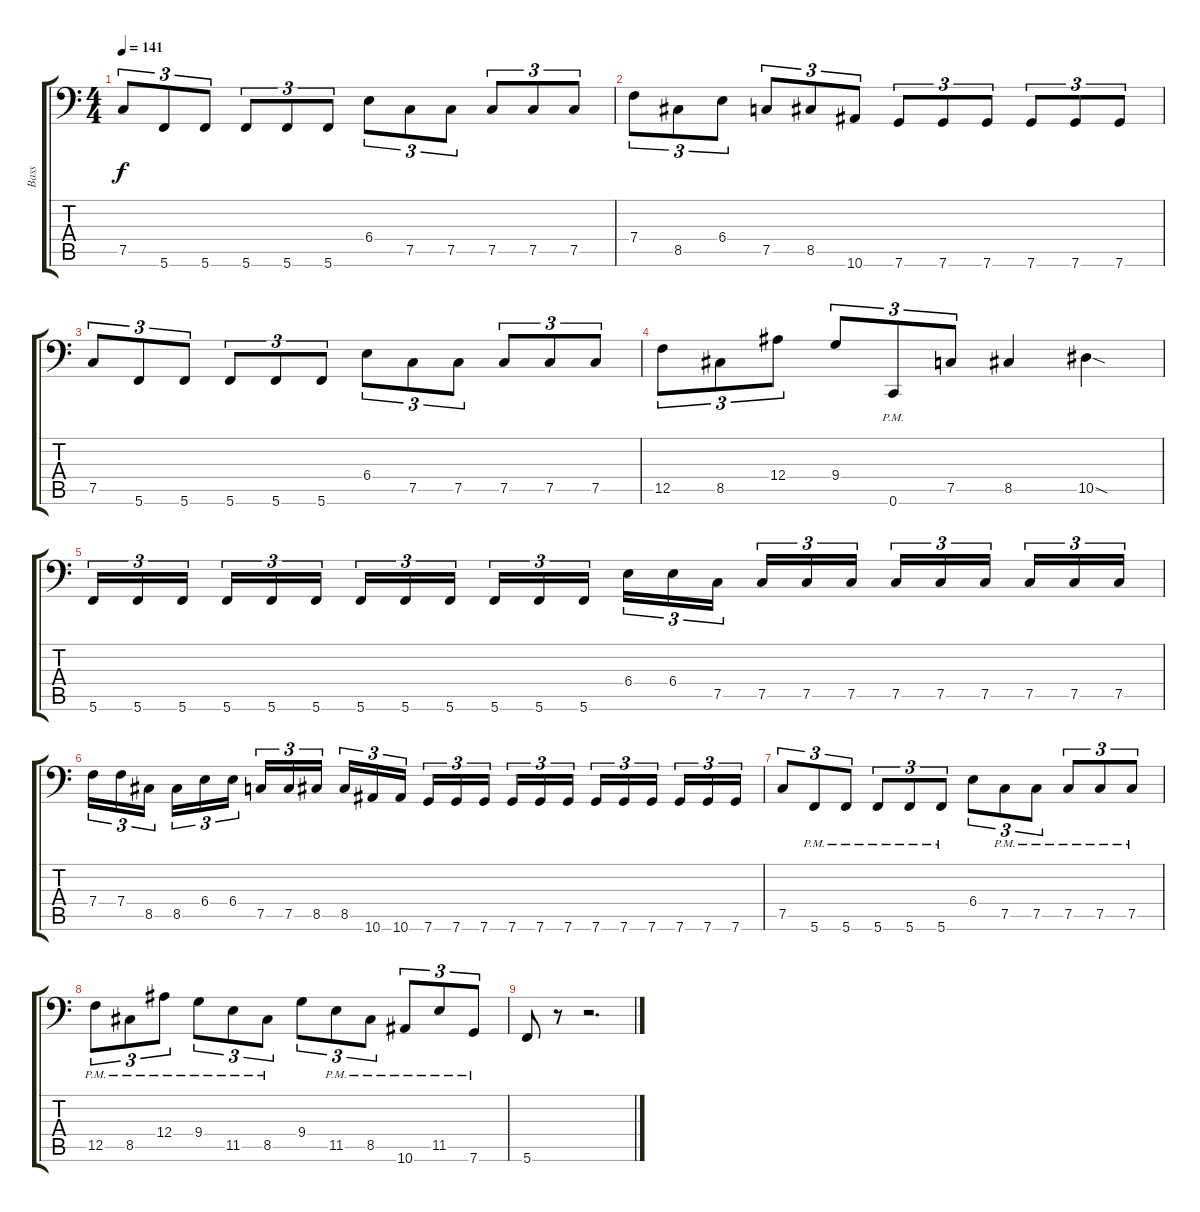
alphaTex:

\track ("Bass" "Bass") {instrument electricbassfinger}
\staff {score tabs}
\tuning (C3 G2 Eb2 Bb1 F1 C1) {hide}
\ts (4 4)
\tempo 141
\clef f4
\ks c
7.5.8{tu (3 2) dy f} 5.6.8{tu (3 2)} 5.6.8{tu (3 2)} 5.6.8{tu (3 2)} 5.6.8{tu (3 2)} 5.6.8{tu (3 2)} 6.4.8{tu (3 2)} 7.5.8{tu (3 2)} 7.5.8{tu (3 2)} 7.5.8{tu (3 2)} 7.5.8{tu (3 2)} 7.5.8{tu (3 2)} |
7.4.8{tu (3 2)} 8.5.8{tu (3 2)} 6.4.8{tu (3 2)} 7.5.8{tu (3 2)} 8.5.8{tu (3 2)} 10.6.8{tu (3 2)} 7.6.8{tu (3 2)} 7.6.8{tu (3 2)} 7.6.8{tu (3 2)} 7.6.8{tu (3 2)} 7.6.8{tu (3 2)} 7.6.8{tu (3 2)} |
7.5.8{tu (3 2)} 5.6.8{tu (3 2)} 5.6.8{tu (3 2)} 5.6.8{tu (3 2)} 5.6.8{tu (3 2)} 5.6.8{tu (3 2)} 6.4.8{tu (3 2)} 7.5.8{tu (3 2)} 7.5.8{tu (3 2)} 7.5.8{tu (3 2)} 7.5.8{tu (3 2)} 7.5.8{tu (3 2)} |
12.5.8{tu (3 2)} 8.5.8{tu (3 2)} 12.4.8{tu (3 2)} 9.4.8{tu (3 2)} 0.6{pm}.8{tu (3 2)} 7.5.8{tu (3 2)} 8.5.4 10.5{sod}.4 |
5.6.16{tu (3 2)} 5.6.16{tu (3 2)} 5.6.16{tu (3 2)} 5.6.16{tu (3 2)} 5.6.16{tu (3 2)} 5.6.16{tu (3 2)} 5.6.16{tu (3 2)} 5.6.16{tu (3 2)} 5.6.16{tu (3 2)} 5.6.16{tu (3 2)} 5.6.16{tu (3 2)} 5.6.16{tu (3 2)} 6.4.16{tu (3 2)} 6.4.16{tu (3 2)} 7.5.16{tu (3 2)} 7.5.16{tu (3 2)} 7.5.16{tu (3 2)} 7.5.16{tu (3 2)} 7.5.16{tu (3 2)} 7.5.16{tu (3 2)} 7.5.16{tu (3 2)} 7.5.16{tu (3 2)} 7.5.16{tu (3 2)} 7.5.16{tu (3 2)} |
7.4.16{tu (3 2)} 7.4.16{tu (3 2)} 8.5.16{tu (3 2)} 8.5.16{tu (3 2)} 6.4.16{tu (3 2)} 6.4.16{tu (3 2)} 7.5.16{tu (3 2)} 7.5.16{tu (3 2)} 8.5.16{tu (3 2)} 8.5.16{tu (3 2)} 10.6.16{tu (3 2)} 10.6.16{tu (3 2)} 7.6.16{tu (3 2)} 7.6.16{tu (3 2)} 7.6.16{tu (3 2)} 7.6.16{tu (3 2)} 7.6.16{tu (3 2)} 7.6.16{tu (3 2)} 7.6.16{tu (3 2)} 7.6.16{tu (3 2)} 7.6.16{tu (3 2)} 7.6.16{tu (3 2)} 7.6.16{tu (3 2)} 7.6.16{tu (3 2)} |
7.5.8{tu (3 2)} 5.6{pm}.8{tu (3 2)} 5.6{pm}.8{tu (3 2)} 5.6{pm}.8{tu (3 2)} 5.6{pm}.8{tu (3 2)} 5.6{pm}.8{tu (3 2)} 6.4.8{tu (3 2)} 7.5{pm}.8{tu (3 2)} 7.5{pm}.8{tu (3 2)} 7.5{pm}.8{tu (3 2)} 7.5{pm}.8{tu (3 2)} 7.5{pm}.8{tu (3 2)} |
12.5{pm}.8{tu (3 2)} 8.5{pm}.8{tu (3 2)} 12.4{pm}.8{tu (3 2)} 9.4{pm}.8{tu (3 2)} 11.5{pm}.8{tu (3 2)} 8.5{pm}.8{tu (3 2)} 9.4.8{tu (3 2)} 11.5{pm}.8{tu (3 2)} 8.5{pm}.8{tu (3 2)} 10.6{pm}.8{tu (3 2)} 11.5{pm}.8{tu (3 2)} 7.6{pm}.8{tu (3 2)} |
5.6.8 r.8 r.2{d}
